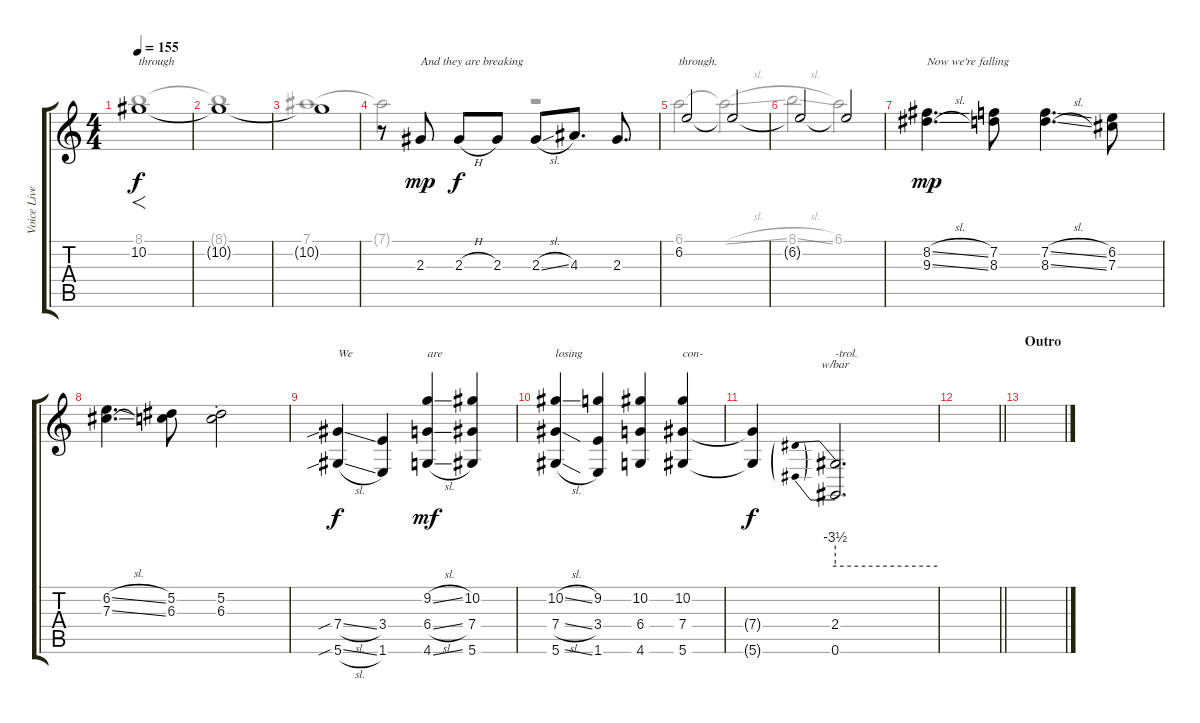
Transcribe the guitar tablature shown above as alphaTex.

\track ("Voice Live (-1/2 step version) ??" "Voice Live") {instrument acousticguitarsteel}
\staff {score tabs}
\tuning (Eb4 Bb3 Gb3 Db3 Ab2 Eb2) {hide}
\voice
\ts (4 4)
\tempo 155
\clef g2
\ks c
10.2.1{f txt "through" dy f} |
10.2{t}.1 |
10.2{t}.1 |
r.8 2.3.8{txt "And they are breaking" dy mp} 2.3{h}.8{dy f} 2.3.8 2.3{sl}.8 4.3.8{d} 2.3.8{d} |
6.2.2{txt "through."} 6.2{t}.2 |
6.2{t}.2 6.2{t}.2 |
(8.2{sl} 9.3{sl}).4{d txt "Now we're falling" dy mp} (7.2 8.3).8 (7.2{sl} 8.3{sl}).4{d} (6.2 7.3).8 |
(6.2{sl} 7.3{sl}).4{d} (5.2 6.3).8 (5.2{st} 6.3{st}).2 |
(7.4{sib sl} 5.6{sib sl}).4{txt "We" dy f} (3.4 1.6).4 (9.2{sl} 6.4{sl} 4.6{sl}).4{txt "are" dy mf} (10.2 7.4 5.6).4 |
(10.2{sl} 7.4{sl} 5.6{sl}).4{txt "losing"} (9.2 3.4 1.6).4 (10.2 6.4 4.6).4 (10.2 7.4 5.6).4{txt "con-"} |
(7.4{t} 5.6{t}).4{dy f} (2.4 0.6).2{d tbe (predive default 0 -14 60 -14) txt "-trol."} |
\barLineRight lightlight
|
\section ("" "Outro")
|
|
|
\voice
\clef g2
\ottava regular
\simile none
\ks c
8.1.1{dy f} |
8.1{t}.1 |
7.1.1 |
7.1{t}.2 r.2 |
6.1.2 6.1{sl t}.2 |
8.1{sl}.2 6.1.2 |
|
|
|
|
|
\barLineRight lightlight
|
|
|
|
